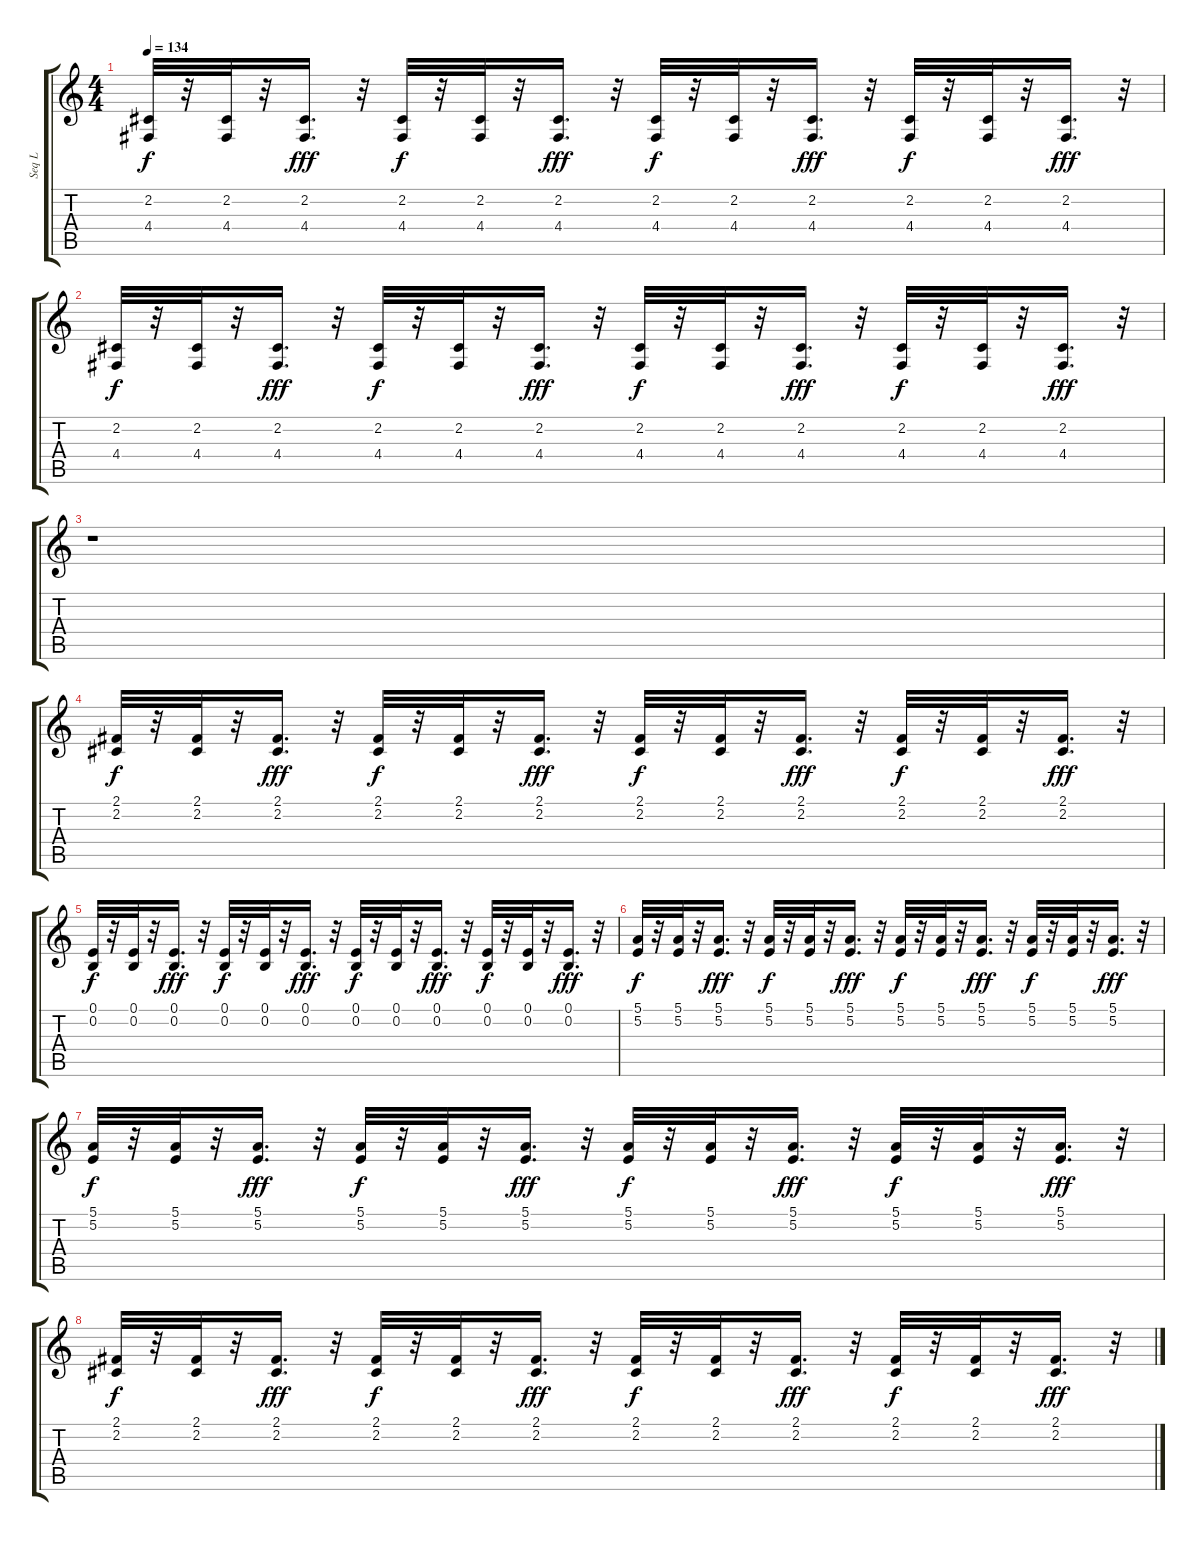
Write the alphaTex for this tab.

\track ("Seq L" "Seq L") {instrument pad7halo}
\staff {score tabs}
\tuning (E4 B3 G3 D3 A2 E2) {hide}
\ts (4 4)
\tempo 134
\clef g2
\ks c
(2.2 4.4).32{dy f} r.32 (2.2 4.4).32 r.32 (2.2 4.4).16{d dy fff} r.32 (2.2 4.4).32{dy f} r.32 (2.2 4.4).32 r.32 (2.2 4.4).16{d dy fff} r.32 (2.2 4.4).32{dy f} r.32 (2.2 4.4).32 r.32 (2.2 4.4).16{d dy fff} r.32 (2.2 4.4).32{dy f} r.32 (2.2 4.4).32 r.32 (2.2 4.4).16{d dy fff} r.32 |
(2.2 4.4).32{dy f} r.32 (2.2 4.4).32 r.32 (2.2 4.4).16{d dy fff} r.32 (2.2 4.4).32{dy f} r.32 (2.2 4.4).32 r.32 (2.2 4.4).16{d dy fff} r.32 (2.2 4.4).32{dy f} r.32 (2.2 4.4).32 r.32 (2.2 4.4).16{d dy fff} r.32 (2.2 4.4).32{dy f} r.32 (2.2 4.4).32 r.32 (2.2 4.4).16{d dy fff} r.32 |
r.1 |
(2.1 2.2).32{dy f} r.32 (2.1 2.2).32 r.32 (2.1 2.2).16{d dy fff} r.32 (2.1 2.2).32{dy f} r.32 (2.1 2.2).32 r.32 (2.1 2.2).16{d dy fff} r.32 (2.1 2.2).32{dy f} r.32 (2.1 2.2).32 r.32 (2.1 2.2).16{d dy fff} r.32 (2.1 2.2).32{dy f} r.32 (2.1 2.2).32 r.32 (2.1 2.2).16{d dy fff} r.32 |
(0.1 0.2).32{dy f} r.32 (0.1 0.2).32 r.32 (0.1 0.2).16{d dy fff} r.32 (0.1 0.2).32{dy f} r.32 (0.1 0.2).32 r.32 (0.1 0.2).16{d dy fff} r.32 (0.1 0.2).32{dy f} r.32 (0.1 0.2).32 r.32 (0.1 0.2).16{d dy fff} r.32 (0.1 0.2).32{dy f} r.32 (0.1 0.2).32 r.32 (0.1 0.2).16{d dy fff} r.32 |
(5.1 5.2).32{dy f} r.32 (5.1 5.2).32 r.32 (5.1 5.2).16{d dy fff} r.32 (5.1 5.2).32{dy f} r.32 (5.1 5.2).32 r.32 (5.1 5.2).16{d dy fff} r.32 (5.1 5.2).32{dy f} r.32 (5.1 5.2).32 r.32 (5.1 5.2).16{d dy fff} r.32 (5.1 5.2).32{dy f} r.32 (5.1 5.2).32 r.32 (5.1 5.2).16{d dy fff} r.32 |
(5.1 5.2).32{dy f} r.32 (5.1 5.2).32 r.32 (5.1 5.2).16{d dy fff} r.32 (5.1 5.2).32{dy f} r.32 (5.1 5.2).32 r.32 (5.1 5.2).16{d dy fff} r.32 (5.1 5.2).32{dy f} r.32 (5.1 5.2).32 r.32 (5.1 5.2).16{d dy fff} r.32 (5.1 5.2).32{dy f} r.32 (5.1 5.2).32 r.32 (5.1 5.2).16{d dy fff} r.32 |
(2.1 2.2).32{dy f} r.32 (2.1 2.2).32 r.32 (2.1 2.2).16{d dy fff} r.32 (2.1 2.2).32{dy f} r.32 (2.1 2.2).32 r.32 (2.1 2.2).16{d dy fff} r.32 (2.1 2.2).32{dy f} r.32 (2.1 2.2).32 r.32 (2.1 2.2).16{d dy fff} r.32 (2.1 2.2).32{dy f} r.32 (2.1 2.2).32 r.32 (2.1 2.2).16{d dy fff} r.32
